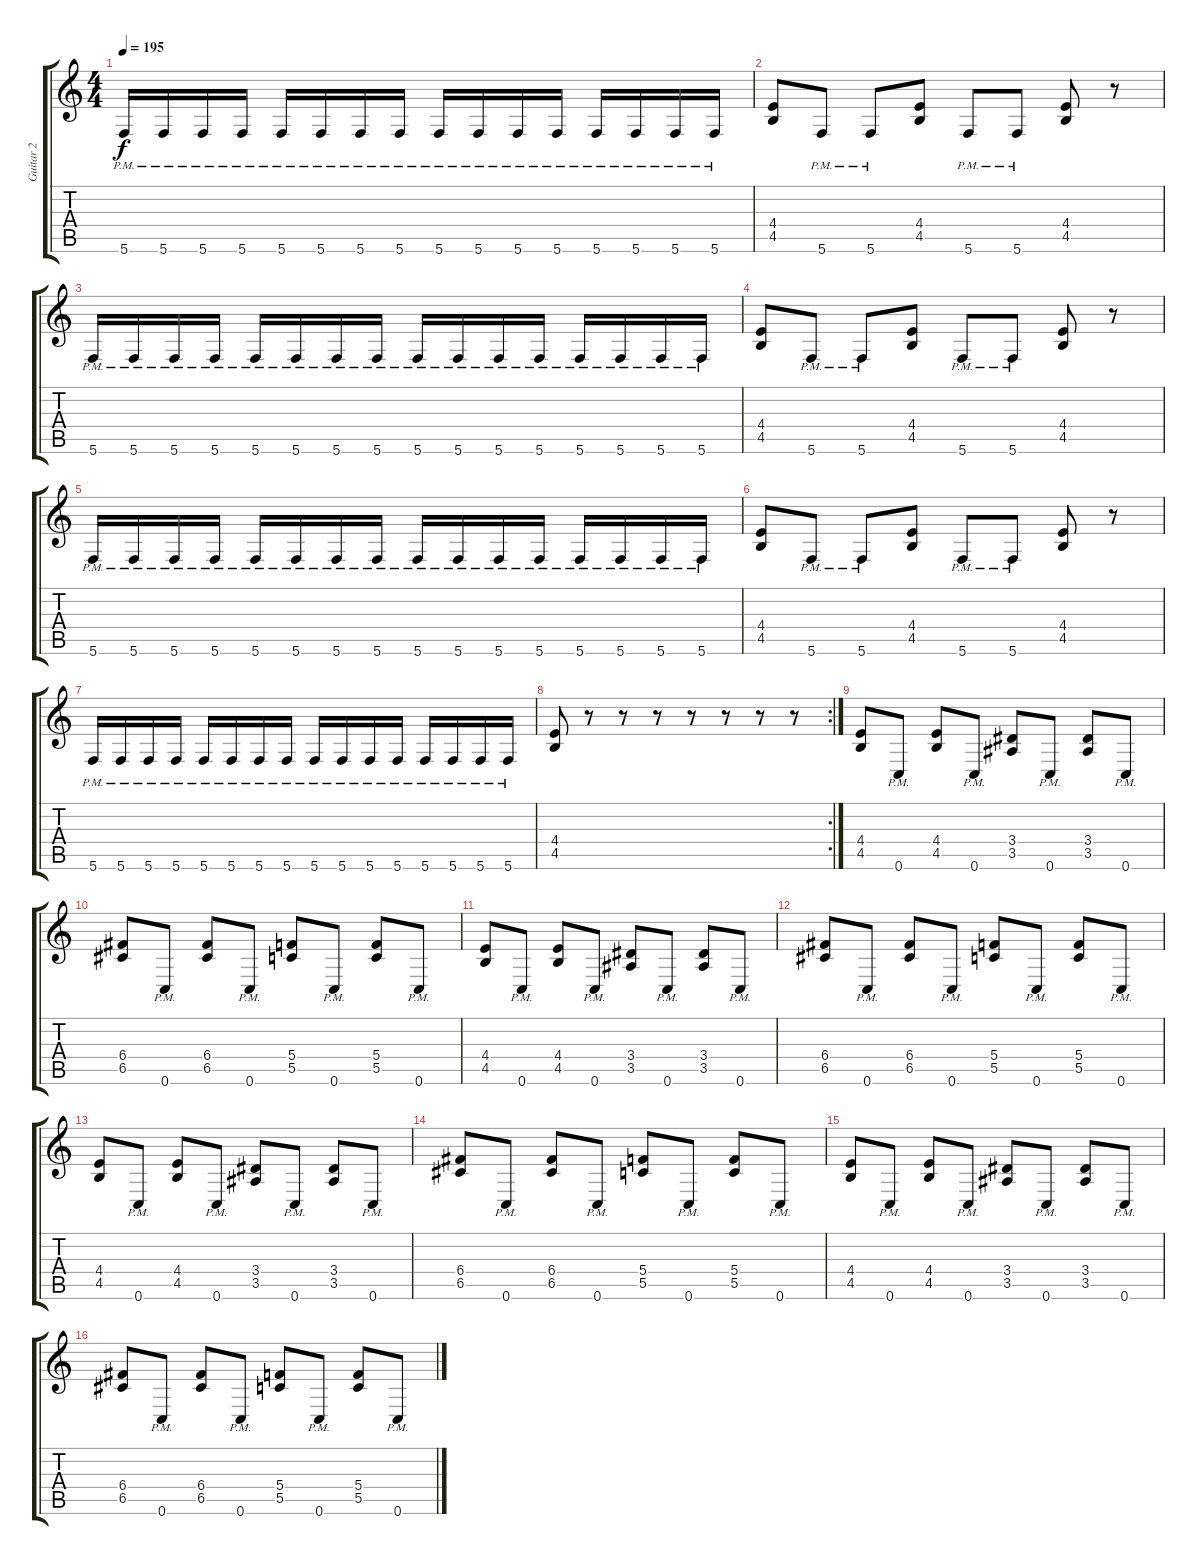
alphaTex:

\track ("Guitar 2" "Guitar 2") {instrument distortionguitar}
\staff {score tabs}
\tuning (D4 A3 F3 C3 G2 C2) {hide}
\ts (4 4)
\tempo 195
\clef g2
\ks c
5.6{pm}.16{dy f} 5.6{pm}.16 5.6{pm}.16 5.6{pm}.16 5.6{pm}.16 5.6{pm}.16 5.6{pm}.16 5.6{pm}.16 5.6{pm}.16 5.6{pm}.16 5.6{pm}.16 5.6{pm}.16 5.6{pm}.16 5.6{pm}.16 5.6{pm}.16 5.6{pm}.16 |
(4.4 4.5).8 5.6{pm}.8 5.6{pm}.8 (4.4 4.5).8 5.6{pm}.8 5.6{pm}.8 (4.4 4.5).8 r.8 |
5.6{pm}.16 5.6{pm}.16 5.6{pm}.16 5.6{pm}.16 5.6{pm}.16 5.6{pm}.16 5.6{pm}.16 5.6{pm}.16 5.6{pm}.16 5.6{pm}.16 5.6{pm}.16 5.6{pm}.16 5.6{pm}.16 5.6{pm}.16 5.6{pm}.16 5.6{pm}.16 |
(4.4 4.5).8 5.6{pm}.8 5.6{pm}.8 (4.4 4.5).8 5.6{pm}.8 5.6{pm}.8 (4.4 4.5).8 r.8 |
5.6{pm}.16 5.6{pm}.16 5.6{pm}.16 5.6{pm}.16 5.6{pm}.16 5.6{pm}.16 5.6{pm}.16 5.6{pm}.16 5.6{pm}.16 5.6{pm}.16 5.6{pm}.16 5.6{pm}.16 5.6{pm}.16 5.6{pm}.16 5.6{pm}.16 5.6{pm}.16 |
(4.4 4.5).8 5.6{pm}.8 5.6{pm}.8 (4.4 4.5).8 5.6{pm}.8 5.6{pm}.8 (4.4 4.5).8 r.8 |
5.6{pm}.16 5.6{pm}.16 5.6{pm}.16 5.6{pm}.16 5.6{pm}.16 5.6{pm}.16 5.6{pm}.16 5.6{pm}.16 5.6{pm}.16 5.6{pm}.16 5.6{pm}.16 5.6{pm}.16 5.6{pm}.16 5.6{pm}.16 5.6{pm}.16 5.6{pm}.16 |
\rc 2
(4.4 4.5).8 r.8 r.8 r.8 r.8 r.8 r.8 r.8 |
(4.4 4.5).8 0.6{pm}.8 (4.4 4.5).8 0.6{pm}.8 (3.4 3.5).8 0.6{pm}.8 (3.4 3.5).8 0.6{pm}.8 |
(6.4 6.5).8 0.6{pm}.8 (6.4 6.5).8 0.6{pm}.8 (5.4 5.5).8 0.6{pm}.8 (5.4 5.5).8 0.6{pm}.8 |
(4.4 4.5).8 0.6{pm}.8 (4.4 4.5).8 0.6{pm}.8 (3.4 3.5).8 0.6{pm}.8 (3.4 3.5).8 0.6{pm}.8 |
(6.4 6.5).8 0.6{pm}.8 (6.4 6.5).8 0.6{pm}.8 (5.4 5.5).8 0.6{pm}.8 (5.4 5.5).8 0.6{pm}.8 |
(4.4 4.5).8 0.6{pm}.8 (4.4 4.5).8 0.6{pm}.8 (3.4 3.5).8 0.6{pm}.8 (3.4 3.5).8 0.6{pm}.8 |
(6.4 6.5).8 0.6{pm}.8 (6.4 6.5).8 0.6{pm}.8 (5.4 5.5).8 0.6{pm}.8 (5.4 5.5).8 0.6{pm}.8 |
(4.4 4.5).8 0.6{pm}.8 (4.4 4.5).8 0.6{pm}.8 (3.4 3.5).8 0.6{pm}.8 (3.4 3.5).8 0.6{pm}.8 |
(6.4 6.5).8 0.6{pm}.8 (6.4 6.5).8 0.6{pm}.8 (5.4 5.5).8 0.6{pm}.8 (5.4 5.5).8 0.6{pm}.8
